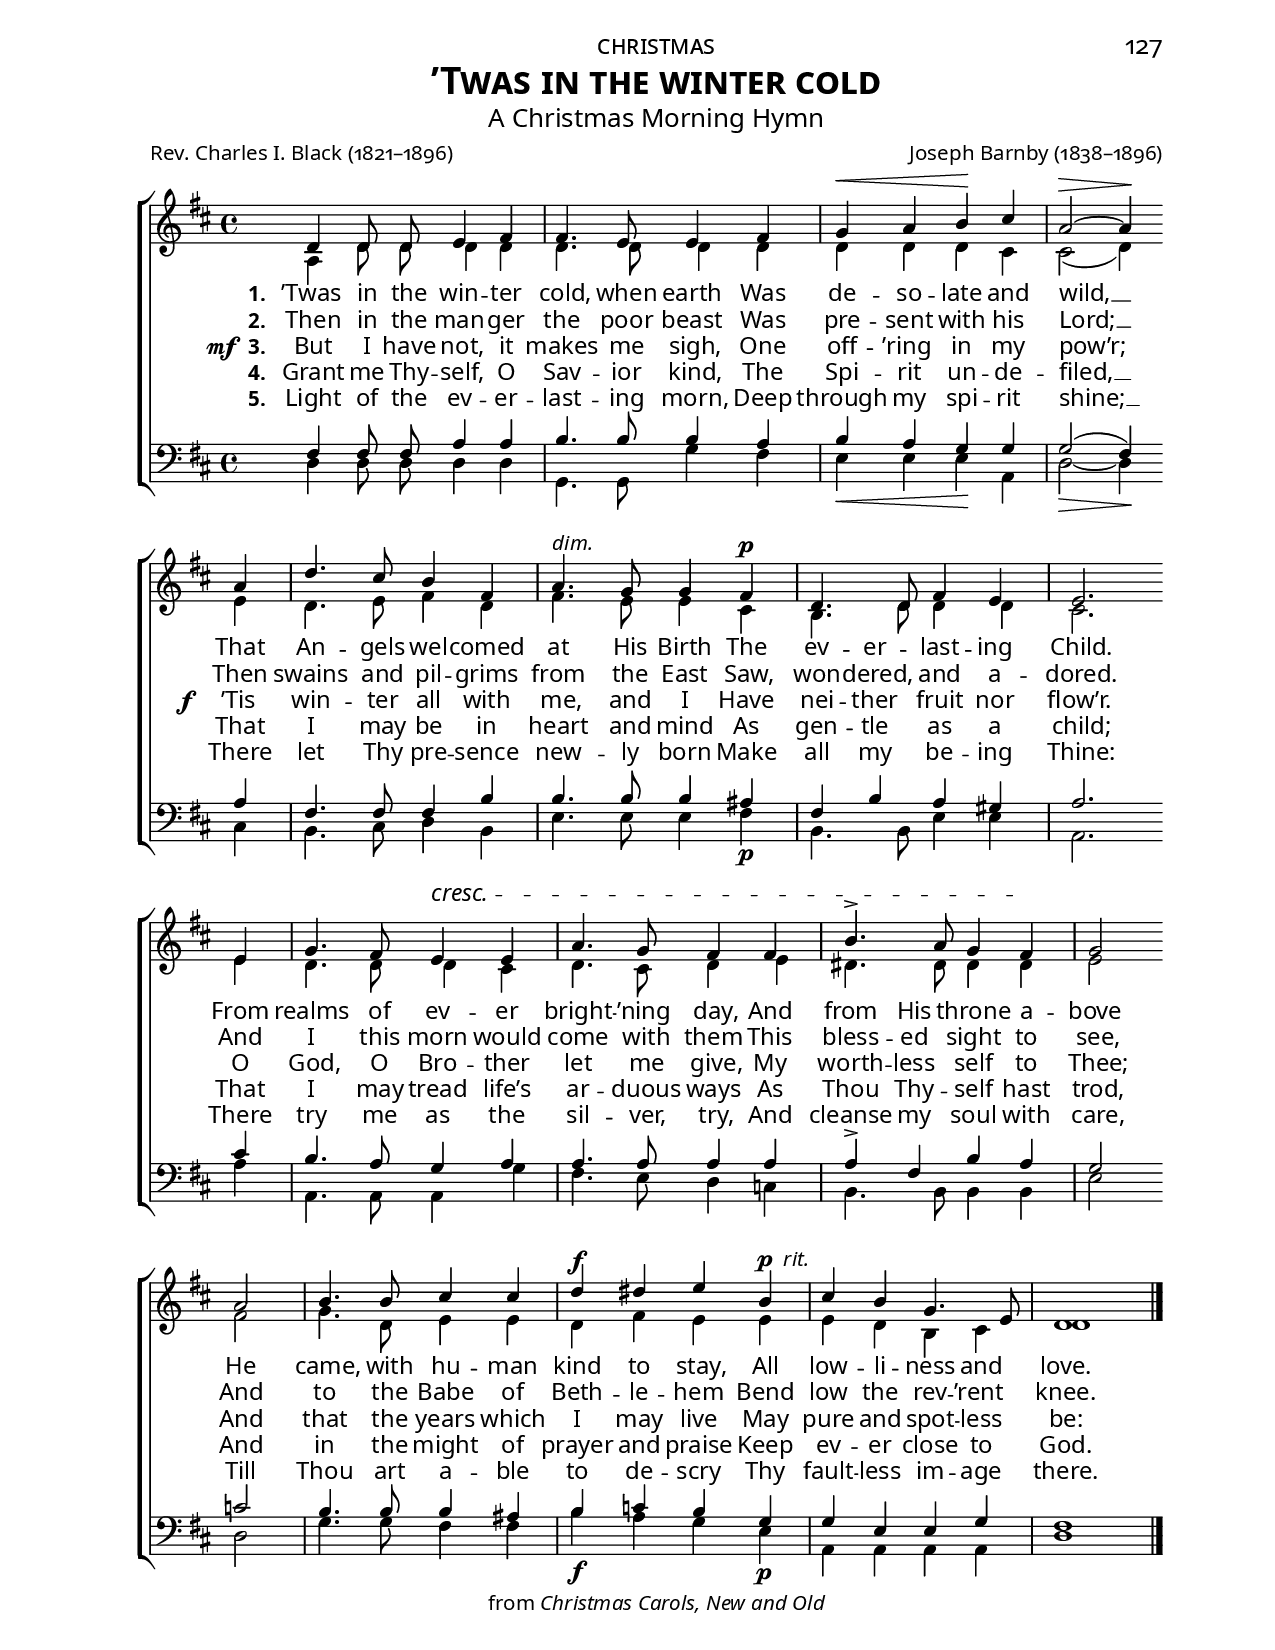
\version "2.24.0"
\include "util.ly"
\header {
  title = \markup{\override #'(font-name . "Garamond Premier Pro Semibold"){ \abs-fontsize #18 \smallCapsOldStyle"’Twas in the winter cold"}}
  subtitle = \markup{\override #'(font-name . "Garamond Premier Pro"){ \abs-fontsize #12.5 "A Christmas Morning Hymn"}}
  poet = \markup\oldStyleNum"Rev. Charles I. Black (1821–1896)"
  composer = \markup\oldStyleNum"Joseph Barnby (1838–1896)"
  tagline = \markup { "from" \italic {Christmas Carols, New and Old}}
}
\paper {
  %print-all-headers = ##t
  paper-height = 11\in
  paper-width = 8.5\in
  indent = 0\in
  %system-system-spacing = #'((basic-distance . 10) (padding . 0))
  system-system-spacing =
    #'((basic-distance . 0)
       (minimum-distance . 0)
       (padding . -5)
       (stretchability . 100))
  markup-system-spacing =
    #'((basic-distance . 2)
       (minimum-distance . 2)
       (padding . 1)
       (stretchability . 0))
  ragged-last-bottom = ##f
  ragged-bottom = ##f
  two-sided = ##t
  inner-margin = 1\in
  outer-margin = 0.75\in
  top-margin = 0.26\in
  bottom-margin = 0.25\in
  first-page-number = #127
  print-first-page-number = ##t
  headerLine = \markup{\override #'(font-name . "Garamond Premier Pro") \smallCapsOldStyle"christmas"}
  oddHeaderMarkup = \markup\fill-line{
     \override #'(font-name . "Garamond Premier Pro")\abs-fontsize #12.5
     \combine 
        \fill-line{"" \if \should-print-page-number
        \oldStylePageNum""
        }
        \fill-line{\headerLine}
  }
  evenHeaderMarkup = \markup {
     \override #'(font-name . "Garamond Premier Pro")\abs-fontsize #12.5
     \combine
        \if \should-print-page-number
        \oldStylePageNum""
        \fill-line{\headerLine}
  }
}
#(set-global-staff-size 18) \paper{ #(define fonts (make-pango-font-tree "Garamond Premier Pro" "Garamond Premier Pro" "Garamond Premier Pro" (/ 18 20))) }
global = {
  \key d \major
  \time 4/4
  \autoBeamOff
  \override DynamicLineSpanner.staff-padding = #0.0
  \override DynamicLineSpanner.Y-extent = #'(0 . 0)
}

sopMusic = \relative c' {
  d4 d8 d e4 fis |
  fis4. e8 e4 fis |
  g^\< a b\! cis |
  a2~^\> a4\! \bar""\break a4 |
  
  d4. cis8 b4 fis |
  a4.^\markup\italic"dim." g8 g4 fis^\p |
  d4. d8 fis4 e |
  e2. \bar""\break e4 |
  
  g4. fis8 e4^\cresc e |
  a4. g8 fis4 fis |
  b4.-> a8 g4 fis\! |
  g2 \bar""\break a |
  
  b4. b8 cis4 cis |
  d^\f dis e b^\markup{\dynamic"p" \italic" rit."} |
  cis b g4. e8 |
  d1 \bar "|."
}
sopWords = \lyricmode {
  
}

altoMusic = \relative c' {
  a4 d8 d d4 d |
  d4. d8 d4 d |
  d d d cis |
  cis2( d4) e |
  
  d4. e8 fis4 d |
  fis4. e8 e4 cis |
  b4. d8 d4 d |
  cis2. e4 |
  
  d4. d8 d4 cis |
  d4. cis8 d4 e |
  dis4. dis8 dis4 dis |
  e2 fis |
  
  g4. d8 e4 e |
  d4 fis e e |
  e d b cis |
  d1 \bar "|."
}
altoWords = \lyricmode {
  \dropLyricsIX
  \set stanza = #"1. "
  ’Twas in the win -- ter cold, when earth Was de -- so -- late and wild, __
  That An -- gels wel -- comed at His Birth The ev -- er -- last -- ing Child.
  From realms of ev -- er bright -- ’ning day, And from His throne a -- bove
  He came, with hu -- man kind to stay, All low -- li -- ness and love.
}
altoWordsII = \lyricmode {
  \dropLyricsIX
%\markup\italic
  \set stanza = #"2. "
  Then in the man -- ger the poor beast
  Was pre -- sent with his Lord; __
  Then swains and pil -- grims from the East
  Saw, won -- dered, and a -- dored.
  And I this morn would come with them
  This bless -- ed sight to see,
  And to the Babe of Beth -- le -- hem
  Bend low the rev -- ’rent knee.
}
altoWordsIII = {
  \dropLyricsIX
  \set stanza = \markup{\dynamic"mf " "3. "}
  \lyricmode {
    But I have not, it makes me sigh,
    One off -- ’ring in my pow’r;
  }
  \set stanza = \markup\dynamic"f "
  \lyricmode {
    ’Tis win -- ter all with me, and I
    Have nei -- ther fruit nor flow’r.
    O God, O Bro -- ther let me give,
    My worth -- less self to Thee;
    And that the years which I may live
    May pure and spot -- less be:
  }
}
altoWordsIV = \lyricmode {
  \dropLyricsIX
  \set stanza = #"4. "
  Grant me Thy -- self, O Sav -- ior kind,
  The Spi -- rit un -- de -- filed, __
  That I may be in heart and mind
  As gen -- tle as a child;
  That I may tread life’s ar -- duous ways
  As Thou Thy -- self hast trod,
  And in the might of prayer and praise
  Keep ev -- er close to God.
}
altoWordsV = \lyricmode {
  \dropLyricsIX
  \set stanza = #"5. "
  Light of the ev -- er -- last -- ing morn,
  Deep through my spi -- rit shine; __
  There let Thy pre  -- sence new -- ly born
  Make all my be -- ing Thine:
  There try me as the sil -- ver, try,
  And cleanse my soul with care,
  Till Thou art a -- ble to de -- scry
  Thy fault -- less im -- age there.
}
altoWordsVI = \lyricmode {
  \set stanza = #"6. "
  \set ignoreMelismata = ##t
}
tenorMusic = \relative c {
  fis4 fis8 fis a4 a |
  b4. b8 b4 a |
  b_\< a g\! g |
  g2(_\> fis4\!) a4 |
  
  fis4. fis8 fis4 b |
  b4. b8 b4 ais_\p |
  fis b a gis |
  a2. cis4 |
  
  b4. a8 g4 a |
  a4. a8 a4 a |
  a-> fis b a |
  g2 c |
  
  b4. b8 b4 ais |
  b_\f c b g_\p |
  g e e g |
  fis1 \bar "|."
}
tenorWords = \lyricmode {

}

bassMusic = \relative c {
  d4 d8 d d4 d |
  g,4. g8 g'4 fis |
  e e e a, |
  d2~ d4 cis |
  
  b4. cis8 d4 b |
  e4. e8 e4 fis |
  b,4. b8 e4 e |
  a,2. a'4 |
  
  a,4. a8 a4 g' |
  fis4. e8 d4 c |
  b4. b8 b4 b |
  e2 d |
  
  g4. g8 fis4 fis |
  b a g e |
  a, a a a |
  d1 \bar "|."
}
bassWords = \lyricmode {

}

pianoRH = \relative c' {
  
}
pianoLH = \relative c' {
  
}

\score {
  <<
   \new ChoirStaff <<
%    \new Lyrics = sopranos \with { \override VerticalAxisGroup.nonstaff-relatedstaff-spacing = #'((basic-distance . 1)) }
    \new Staff = women <<
      \new Voice = "sopranos" { \voiceOne << \global \sopMusic >> }
      \new Voice = "altos" { \voiceTwo << \global \altoMusic >> }
    >>
   \new Staff = men <<
      \clef bass
      \new Voice = "tenors" { \voiceOne << \global \tenorMusic >> }
      \new Voice = "basses" { \voiceTwo << \global \bassMusic >> }
    >>
    \new Lyrics \with { alignAboveContext = #"women" \override VerticalAxisGroup.nonstaff-relatedstaff-spacing = #'((basic-distance . 1))} \lyricsto "sopranos" \sopWords
     \new Lyrics = "altosVI"  \with { alignBelowContext = #"women" \override VerticalAxisGroup.nonstaff-relatedstaff-spacing = #'((basic-distance . 1))} \lyricsto "tenors" \altoWordsVI
    \new Lyrics = "altosV"  \with { alignBelowContext = #"women" \override VerticalAxisGroup.nonstaff-relatedstaff-spacing = #'((basic-distance . 1))} \lyricsto "tenors" \altoWordsV
    \new Lyrics = "altosIV"  \with { alignBelowContext = #"women" \override VerticalAxisGroup.nonstaff-relatedstaff-spacing = #'((basic-distance . 1))} \lyricsto "tenors" \altoWordsIV
    \new Lyrics = "altosIII"  \with { alignBelowContext = #"women" \override VerticalAxisGroup.nonstaff-relatedstaff-spacing = #'((basic-distance . 1))} \lyricsto "tenors" \altoWordsIII
    \new Lyrics = "altosII"  \with { alignBelowContext = #"women" \override VerticalAxisGroup.nonstaff-relatedstaff-spacing = #'((basic-distance . 1))} \lyricsto "tenors" \altoWordsII
    \new Lyrics = "altos"  \with { alignBelowContext = #"women" \override VerticalAxisGroup.nonstaff-relatedstaff-spacing = #'((padding . -0.5))} \lyricsto "tenors" \altoWords
    \new Lyrics \with { alignAboveContext = #"men" \override VerticalAxisGroup.nonstaff-relatedstaff-spacing = #'((basic-distance . 1)) } \lyricsto "tenors" \tenorWords
    \new Lyrics \with { alignBelowContext = #"men" \override VerticalAxisGroup.nonstaff-relatedstaff-spacing = #'((basic-distance . 1)) } \lyricsto "basses" \bassWords
  >>
%    \new PianoStaff << \new Staff { \new Voice { \pianoRH } } \new Staff { \clef "bass" \pianoLH } >>
  >>
  \layout {
  \context {
    \Lyrics
    \override LyricText.font-size = #1.3
  }
    \context {
      \Score
      %\override SpacingSpanner.base-shortest-duration = #(ly:make-moment 1/8)
      %\override SpacingSpanner.common-shortest-duration = #(ly:make-moment 1/4)
    }
    \context {
      % Remove all empty staves
      % \Staff \RemoveEmptyStaves \override VerticalAxisGroup.remove-first = ##t
    }
    \context {
      \Lyrics
      \override LyricText.X-offset = #center-on-word
    }
  }
}

